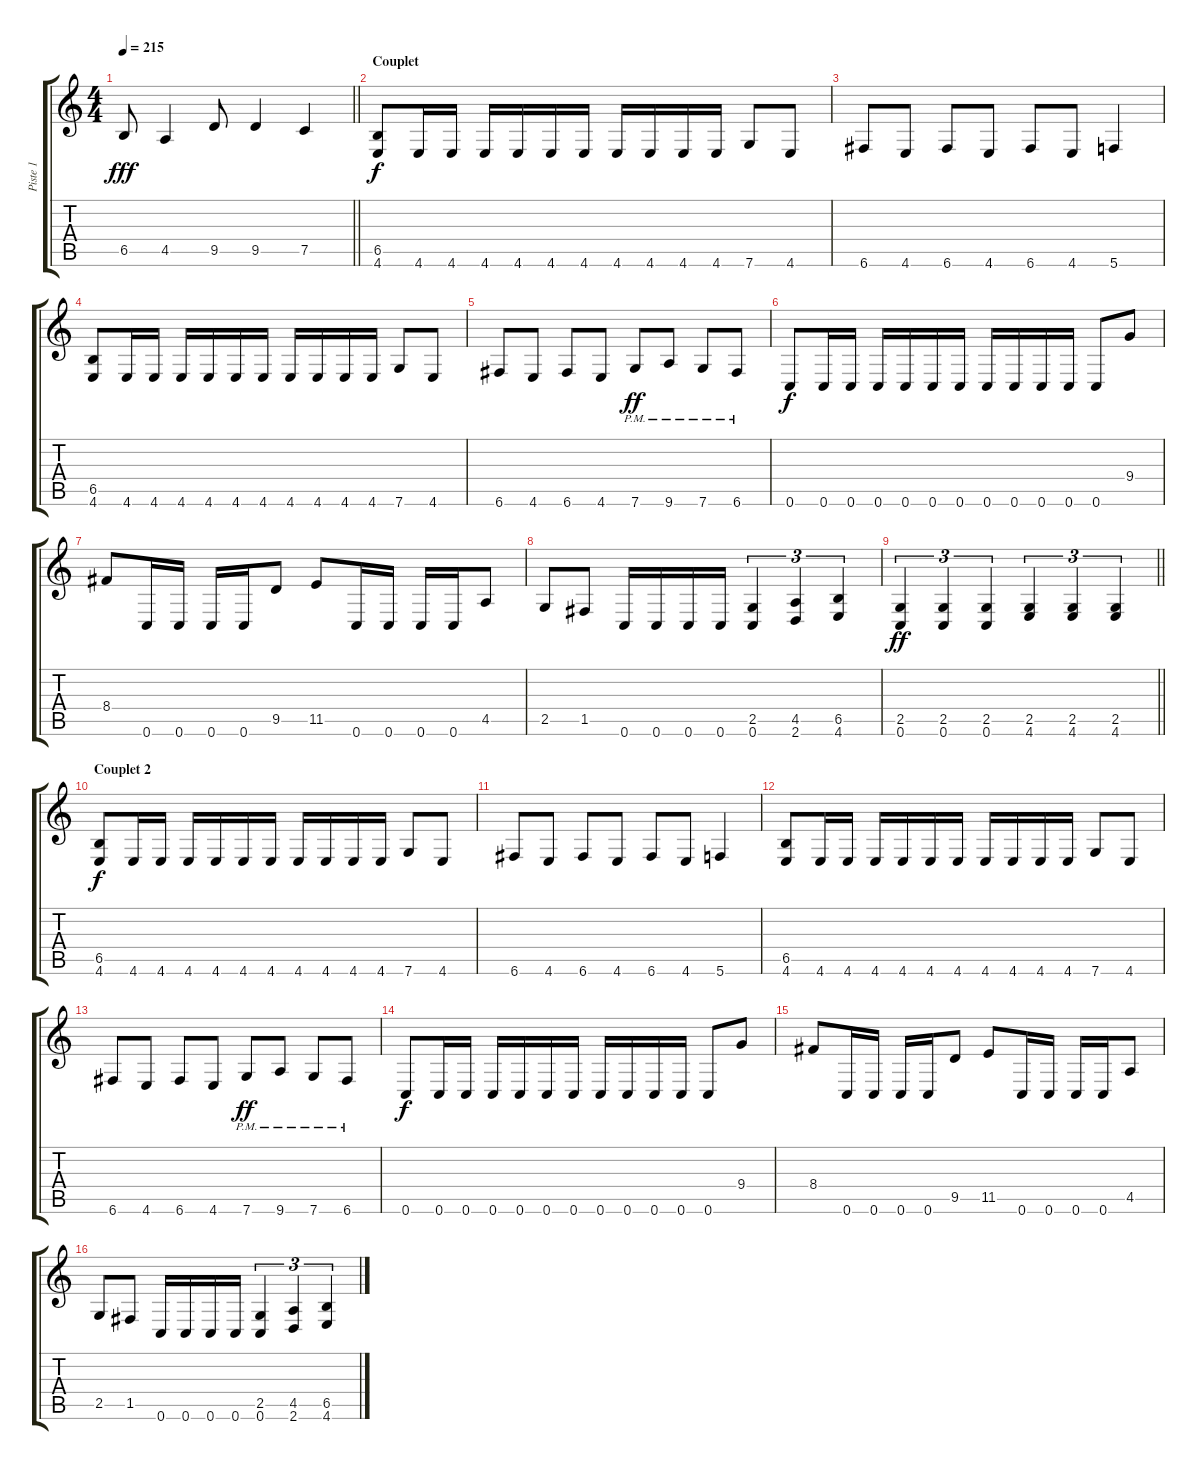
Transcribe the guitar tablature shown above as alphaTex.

\track ("Piste 1" "Piste 1") {instrument distortionguitar}
\staff {score tabs}
\tuning (C4 G3 Eb3 Bb2 F2 C2) {hide}
\ts (4 4)
\tempo 215
\clef g2
\barLineRight lightlight
\ks c
6.5{t}.8{dy fff} 4.5.4 9.5.8 9.5.4 7.5.4 |
\section ("" "Couplet")
(6.5 4.6).8{dy f} 4.6.16 4.6.16 4.6.16 4.6.16 4.6.16 4.6.16 4.6.16 4.6.16 4.6.16 4.6.16 7.6.8 4.6.8 |
6.6.8 4.6.8 6.6.8 4.6.8 6.6.8 4.6.8 5.6.4 |
(6.5 4.6).8 4.6.16 4.6.16 4.6.16 4.6.16 4.6.16 4.6.16 4.6.16 4.6.16 4.6.16 4.6.16 7.6.8 4.6.8 |
6.6.8 4.6.8 6.6.8 4.6.8 7.6{pm}.8{dy ff} 9.6{pm}.8 7.6{pm}.8 6.6{pm}.8 |
0.6.8{dy f} 0.6.16 0.6.16 0.6.16 0.6.16 0.6.16 0.6.16 0.6.16 0.6.16 0.6.16 0.6.16 0.6.8 9.4.8 |
8.4.8 0.6.16 0.6.16 0.6.16 0.6.16 9.5.8 11.5.8 0.6.16 0.6.16 0.6.16 0.6.16 4.5.8 |
2.5.8 1.5.8 0.6.16 0.6.16 0.6.16 0.6.16 (2.5 0.6).4{tu (3 2)} (4.5 2.6).4{tu (3 2)} (6.5 4.6).4{tu (3 2)} |
\barLineRight lightlight
(2.5 0.6).4{tu (3 2) dy ff} (2.5 0.6).4{tu (3 2)} (2.5 0.6).4{tu (3 2)} (2.5 4.6).4{tu (3 2)} (2.5 4.6).4{tu (3 2)} (2.5 4.6).4{tu (3 2)} |
\section ("" "Couplet 2")
(6.5 4.6).8{dy f} 4.6.16 4.6.16 4.6.16 4.6.16 4.6.16 4.6.16 4.6.16 4.6.16 4.6.16 4.6.16 7.6.8 4.6.8 |
6.6.8 4.6.8 6.6.8 4.6.8 6.6.8 4.6.8 5.6.4 |
(6.5 4.6).8 4.6.16 4.6.16 4.6.16 4.6.16 4.6.16 4.6.16 4.6.16 4.6.16 4.6.16 4.6.16 7.6.8 4.6.8 |
6.6.8 4.6.8 6.6.8 4.6.8 7.6{pm}.8{dy ff} 9.6{pm}.8 7.6{pm}.8 6.6{pm}.8 |
0.6.8{dy f} 0.6.16 0.6.16 0.6.16 0.6.16 0.6.16 0.6.16 0.6.16 0.6.16 0.6.16 0.6.16 0.6.8 9.4.8 |
8.4.8 0.6.16 0.6.16 0.6.16 0.6.16 9.5.8 11.5.8 0.6.16 0.6.16 0.6.16 0.6.16 4.5.8 |
2.5.8 1.5.8 0.6.16 0.6.16 0.6.16 0.6.16 (2.5 0.6).4{tu (3 2)} (4.5 2.6).4{tu (3 2)} (6.5 4.6).4{tu (3 2)}
